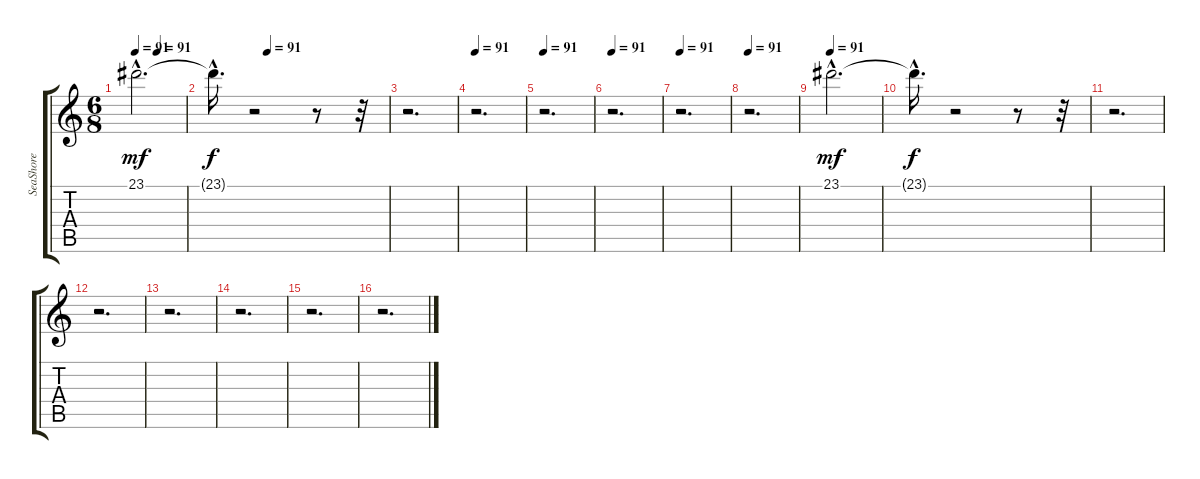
\track ("SeaShore" "SeaShore") {instrument seashore}
\staff {score tabs}
\tuning (E4 B3 G3 D3 A2 E2) {hide}
\ts (6 8)
\tempo 91
\tempo (91 0.4375)
\clef g2
\ks c
23.1{hac}.2{d dy mf} |
\tempo (91 0.3125)
23.1{hac t}.16{d dy f} r.2 r.8 r.32 |
r.2{d} |
\tempo 91
r.2{d} |
\tempo 91
r.2{d} |
\tempo 91
r.2{d} |
\tempo 91
r.2{d} |
\tempo 91
r.2{d} |
\tempo 91
23.1{hac}.2{d dy mf} |
23.1{hac t}.16{d dy f} r.2 r.8 r.32 |
r.2{d} |
r.2{d} |
r.2{d} |
r.2{d} |
r.2{d} |
r.2{d}
